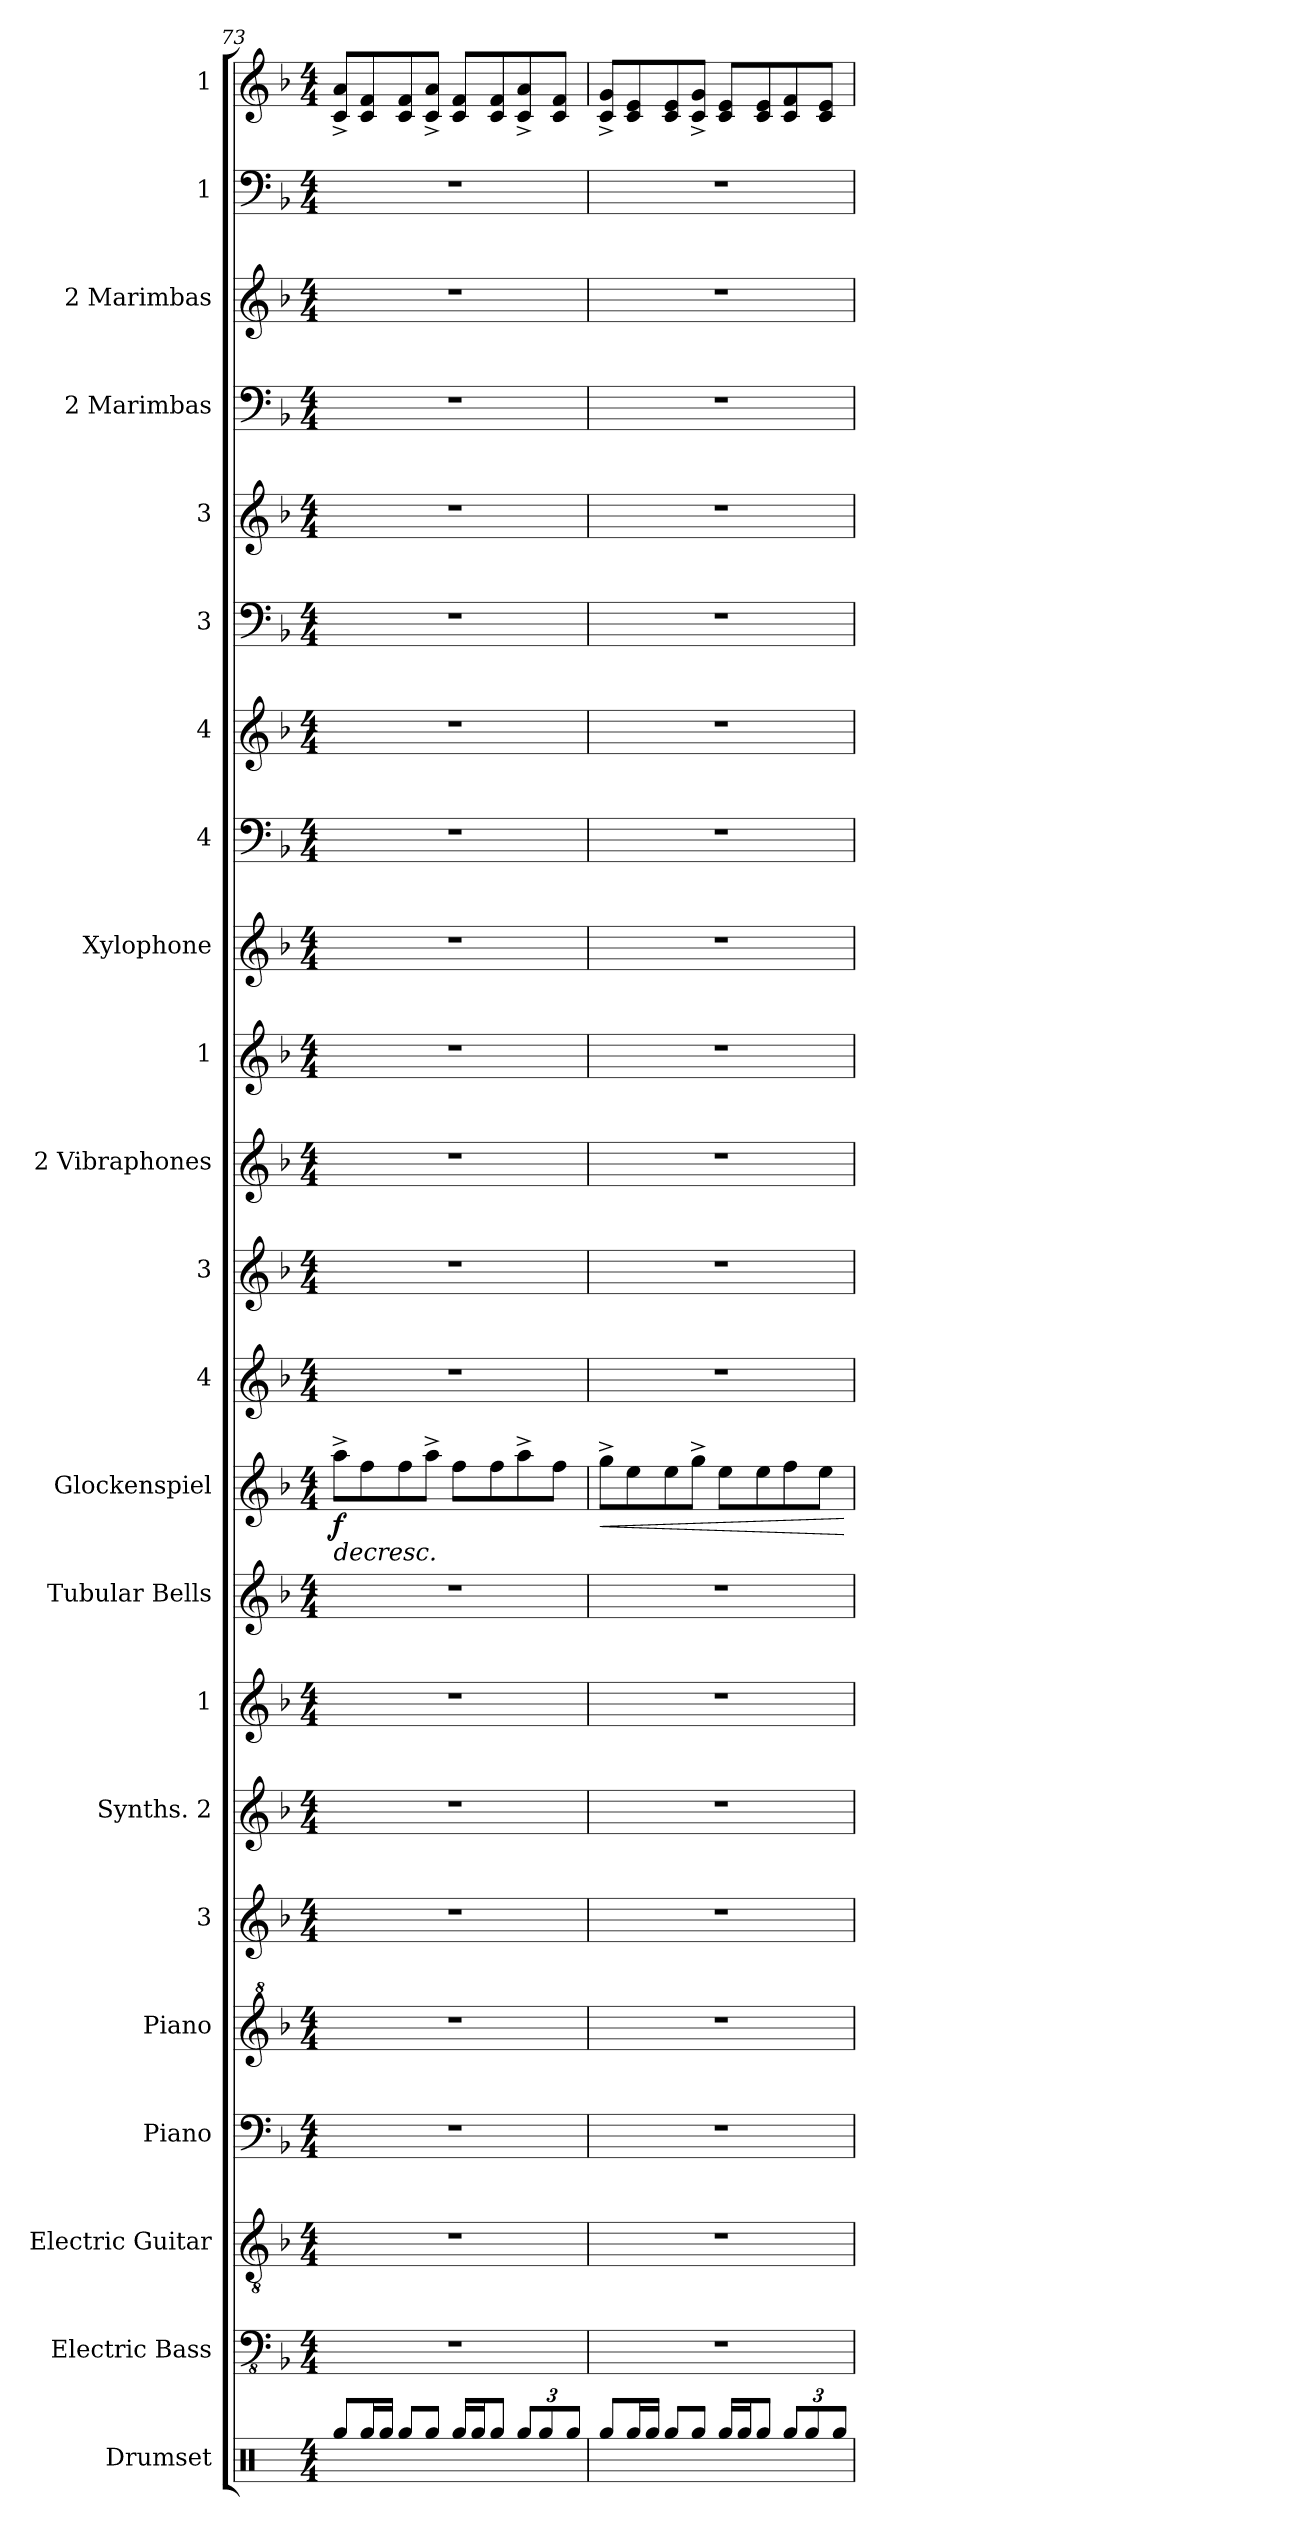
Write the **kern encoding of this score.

**kern	**kern	**kern	**kern	**kern	**kern	**kern	**kern	**kern	**kern	**dynam	**kern	**kern	**kern	**kern	**kern	**kern	**kern	**kern	**kern	**kern	**kern	**kern	**kern
*part23	*part22	*part21	*part20	*part19	*part18	*part17	*part16	*part15	*part14	*part14	*part13	*part12	*part11	*part10	*part9	*part8	*part7	*part6	*part5	*part4	*part3	*part2	*part1
*staff23	*staff22	*staff21	*staff20	*staff19	*staff18	*staff17	*staff16	*staff15	*staff14	*staff14	*staff13	*staff12	*staff11	*staff10	*staff9	*staff8	*staff7	*staff6	*staff5	*staff4	*staff3	*staff2	*staff1
*I"Drumset	*I"Electric Bass	*I"Electric Guitar	*I"Piano	*I"Piano	*I"3	*I"Synths.        2	*I"1	*I"Tubular Bells	*I"Glockenspiel	*	*I"4	*I"3	*I"2  Vibraphones	*I"1	*I"Xylophone	*I"4	*I"4	*I"3	*I"3	*I"2   Marimbas	*I"2   Marimbas	*I"1	*I"1
*I'Drs.	*I'El. B.	*I'El. Guit.	*I'Pno.	*I'Pno.	*	*	*	*I'Tu. Be.	*I'Glk.	*	*	*	*I'2  Vibes.	*	*I'Xyl.	*	*	*	*	*I'2   Marms.	*I'2   Marms.	*	*
*clefX	*clefFv4	*clefGv2	*clefF4	*clefG^2	*clefG2	*clefG2	*clefG2	*clefG2	*clefG2	*	*clefG2	*clefG2	*clefG2	*clefG2	*clefG2	*clefF4	*clefG2	*clefF4	*clefG2	*clefF4	*clefG2	*clefF4	*clefG2
*	*	*	*	*	*	*	*	*	*ITrd-14c-24	*	*	*	*	*	*ITrd-7c-12	*	*	*	*	*	*	*	*
*k[]	*k[b-]	*k[b-]	*k[b-]	*k[b-]	*k[b-]	*k[b-]	*k[b-]	*k[b-]	*k[b-]	*	*k[b-]	*k[b-]	*k[b-]	*k[b-]	*k[b-]	*k[b-]	*k[b-]	*k[b-]	*k[b-]	*k[b-]	*k[b-]	*k[b-]	*k[b-]
*M4/4	*M4/4	*M4/4	*M4/4	*M4/4	*M4/4	*M4/4	*M4/4	*M4/4	*M4/4	*	*M4/4	*M4/4	*M4/4	*M4/4	*M4/4	*M4/4	*M4/4	*M4/4	*M4/4	*M4/4	*M4/4	*M4/4	*M4/4
=73	=73	=73	=73	=73	=73	=73	=73	=73	=73	=73	=73	=73	=73	=73	=73	=73	=73	=73	=73	=73	=73	=73	=73
!	!	!	!	!	!	!	!	!	!	!LO:HP:b	!	!	!	!	!	!	!	!	!	!	!	!	!
!	!	!	!	!	!	!	!	!	!	!LO:DY:n=1:b	!	!	!	!	!	!	!	!	!	!	!	!	!
8Rgg/L	1r	1r	1r	1r	1r	1r	1r	1r	8aaaa^\L	> f	1r	1r	1r	1r	1r	1r	1r	1r	1r	1r	1r	1r	8c/^ 8a/^L
16Rgg/L	.	.	.	.	.	.	.	.	8ffff\	.	.	.	.	.	.	.	.	.	.	.	.	.	8c/ 8f/
16Rgg/JJ	.	.	.	.	.	.	.	.	.	.	.	.	.	.	.	.	.	.	.	.	.	.	.
8Rgg/L	.	.	.	.	.	.	.	.	8ffff\	.	.	.	.	.	.	.	.	.	.	.	.	.	8c/ 8f/
8Rgg/J	.	.	.	.	.	.	.	.	8aaaa^\J	.	.	.	.	.	.	.	.	.	.	.	.	.	8c/^ 8a/^J
16Rgg/LL	.	.	.	.	.	.	.	.	8ffff\L	.	.	.	.	.	.	.	.	.	.	.	.	.	8c/ 8f/L
16Rgg/J	.	.	.	.	.	.	.	.	.	.	.	.	.	.	.	.	.	.	.	.	.	.	.
8Rgg/J	.	.	.	.	.	.	.	.	8ffff\	.	.	.	.	.	.	.	.	.	.	.	.	.	8c/ 8f/
*Xbrackettup	*	*	*	*	*	*	*	*	*	*	*	*	*	*	*	*	*	*	*	*	*	*	*
12Rgg/L	.	.	.	.	.	.	.	.	8aaaa^\	.	.	.	.	.	.	.	.	.	.	.	.	.	8c/^ 8a/^
12Rgg/	.	.	.	.	.	.	.	.	.	.	.	.	.	.	.	.	.	.	.	.	.	.	.
!	!	!	!	!	!	!	!	!	!	!LO:DY:n=2:b	!	!	!	!	!	!	!	!	!	!	!	!	!
.	.	.	.	.	.	.	.	.	8ffff\J	other-dynamics	.	.	.	.	.	.	.	.	.	.	.	.	8c/ 8f/J
12Rgg/J	.	.	.	.	.	.	.	.	.	.	.	.	.	.	.	.	.	.	.	.	.	.	.
.	.	.	.	.	.	.	.	.	.	]	.	.	.	.	.	.	.	.	.	.	.	.	.
=74	=74	=74	=74	=74	=74	=74	=74	=74	=74	=74	=74	=74	=74	=74	=74	=74	=74	=74	=74	=74	=74	=74	=74
!	!	!	!	!	!	!	!	!	!	!LO:HP:b	!	!	!	!	!	!	!	!	!	!	!	!	!
!	!	!	!	!	!	!	!	!	!	!LO:DY:n=1:b	!	!	!	!	!	!	!	!	!	!	!	!	!
8Rgg/L	1r	1r	1r	1r	1r	1r	1r	1r	8gggg^\L	< other-dynamics	1r	1r	1r	1r	1r	1r	1r	1r	1r	1r	1r	1r	8c/^ 8g/^L
16Rgg/L	.	.	.	.	.	.	.	.	8eeee\	.	.	.	.	.	.	.	.	.	.	.	.	.	8c/ 8e/
16Rgg/JJ	.	.	.	.	.	.	.	.	.	.	.	.	.	.	.	.	.	.	.	.	.	.	.
8Rgg/L	.	.	.	.	.	.	.	.	8eeee\	.	.	.	.	.	.	.	.	.	.	.	.	.	8c/ 8e/
8Rgg/J	.	.	.	.	.	.	.	.	8gggg^\J	.	.	.	.	.	.	.	.	.	.	.	.	.	8c/^ 8g/^J
16Rgg/LL	.	.	.	.	.	.	.	.	8eeee\L	.	.	.	.	.	.	.	.	.	.	.	.	.	8c/ 8e/L
16Rgg/J	.	.	.	.	.	.	.	.	.	.	.	.	.	.	.	.	.	.	.	.	.	.	.
8Rgg/J	.	.	.	.	.	.	.	.	8eeee\	.	.	.	.	.	.	.	.	.	.	.	.	.	8c/ 8e/
12Rgg/L	.	.	.	.	.	.	.	.	8ffff\	.	.	.	.	.	.	.	.	.	.	.	.	.	8c/ 8f/
12Rgg/	.	.	.	.	.	.	.	.	.	.	.	.	.	.	.	.	.	.	.	.	.	.	.
.	.	.	.	.	.	.	.	.	8eeee\J	.	.	.	.	.	.	.	.	.	.	.	.	.	8c/ 8e/J
12Rgg/J	.	.	.	.	.	.	.	.	.	.	.	.	.	.	.	.	.	.	.	.	.	.	.
.	.	.	.	.	.	.	.	.	.	[	.	.	.	.	.	.	.	.	.	.	.	.	.
=	=	=	=	=	=	=	=	=	=	=	=	=	=	=	=	=	=	=	=	=	=	=	=
*-	*-	*-	*-	*-	*-	*-	*-	*-	*-	*-	*-	*-	*-	*-	*-	*-	*-	*-	*-	*-	*-	*-	*-
